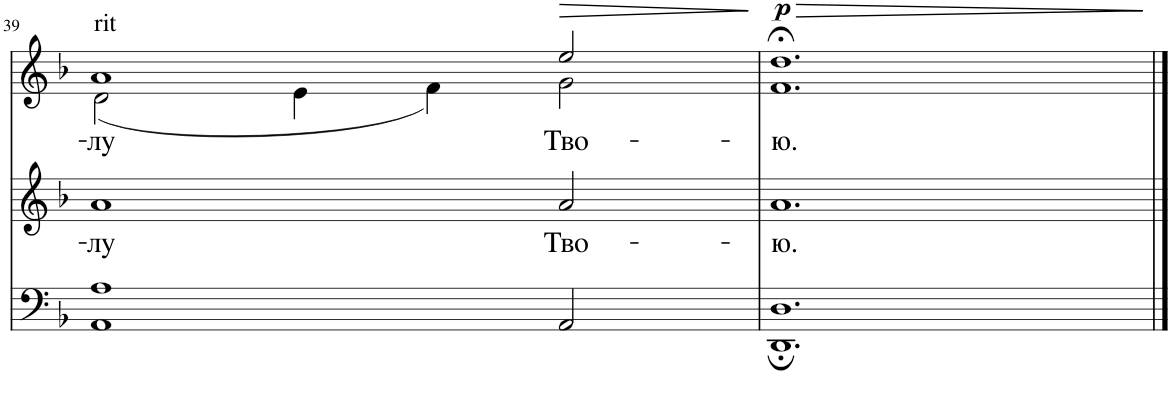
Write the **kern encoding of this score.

**kern	**kern	**text	**kern	**text	**dynam
*part3	*part2	*part2	*part1	*part1	*part1
*staff3	*staff2	*staff2	*staff1	*staff1	*staff1
*I"Bass	*I"Soprano	*	*I"Voice	*	*
!!LO:PB:g=z
*clefF4	*clefG2	*	*clefG2	*	*
*k[b-]	*k[b-]	*	*k[b-]	*	*
*M3/2	*M3/2	*	*M3/2	*	*
=39	=39	=39	=39	=39	=39
!	!	!	!LO:TX:a:t=rit	!	!
!	!	!LO:LY:b	!	!LO:LY:b	!
*	*	*	*^	*	*
1AA 1A	1a	-лу	1a	(2d\	-лу	.
.	.	.	.	4e\	.	.
.	.	.	.	4f\)	.	.
!	!	!LO:LY:b	!	!	!LO:LY:b	!LO:HP:b
2AA/	2a/	Тво-	2ee/	2g\	Тво-	>
*	*	*	*v	*v	*	*
.	.	.	.	.	]
=40	=40	=40	=40	=40	=40
!	!	!LO:LY:b	!	!LO:LY:b	!LO:HP:b
*	*	*	*^	*	*
!	!	!	!	!	!	!LO:DY:n=1:a
1.DD; 1.D;	1.a	-ю.	1.dd;<	1.f	-ю.	> p
*	*	*	*v	*v	*	*
.	.	.	.	.	]
==	==	==	==	==	==
*-	*-	*-	*-	*-	*-
